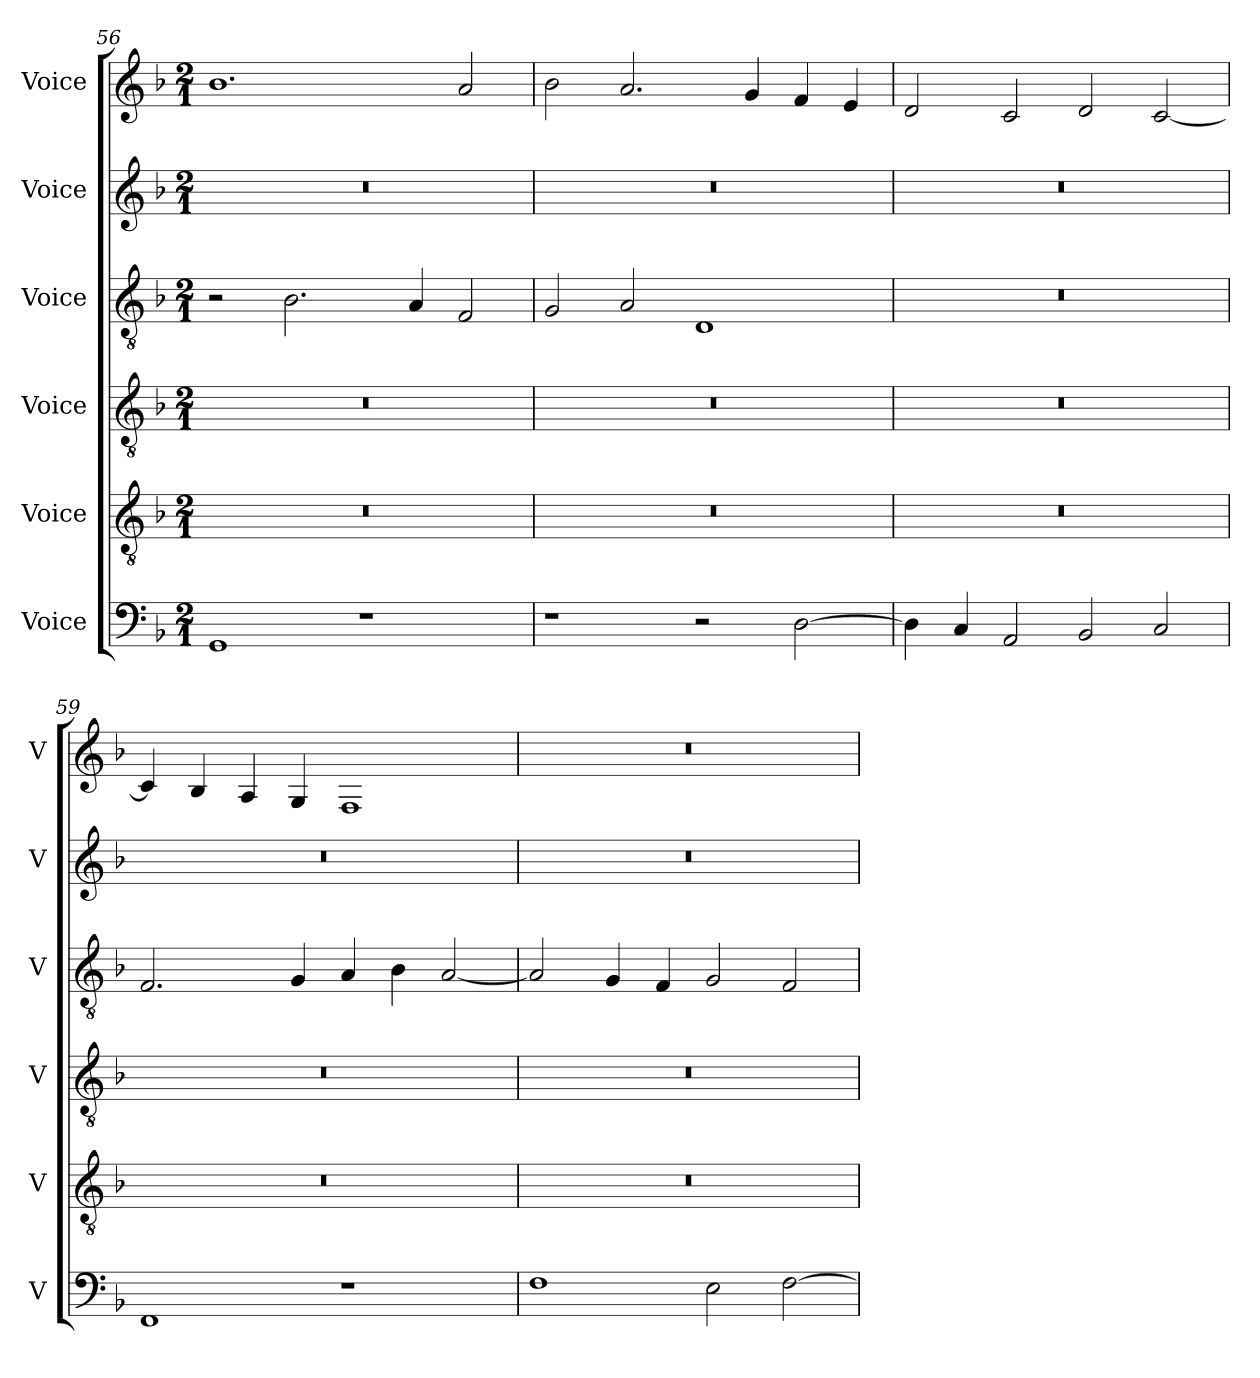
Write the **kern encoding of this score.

**kern	**kern	**kern	**kern	**kern	**kern
*part6	*part5	*part4	*part3	*part2	*part1
*staff6	*staff5	*staff4	*staff3	*staff2	*staff1
*I"Voice	*I"Voice	*I"Voice	*I"Voice	*I"Voice	*I"Voice
*I'V	*I'V	*I'V	*I'V	*I'V	*I'V
*clefF4	*clefGv2	*clefGv2	*clefGv2	*clefG2	*clefG2
*k[b-]	*k[b-]	*k[b-]	*k[b-]	*k[b-]	*k[b-]
*M2/1	*M2/1	*M2/1	*M2/1	*M2/1	*M2/1
=56	=56	=56	=56	=56	=56
1GG	0r	0r	2r	0r	1.b-
.	.	.	2.B-\	.	.
1r	.	.	.	.	.
.	.	.	4A/	.	.
.	.	.	2F/	.	2a/
=57	=57	=57	=57	=57	=57
1r	0r	0r	2G/	0r	2b-\
.	.	.	2A/	.	2.a/
2r	.	.	1D	.	.
.	.	.	.	.	4g/
[2D\	.	.	.	.	4f/
.	.	.	.	.	4e/
!!LO:LB:g=z
=58	=58	=58	=58	=58	=58
4D\]	0r	0r	0r	0r	2d/
4C/	.	.	.	.	.
2AA/	.	.	.	.	2c/
2BB-/	.	.	.	.	2d/
2C/	.	.	.	.	[2c/
=59	=59	=59	=59	=59	=59
1FF	0r	0r	2.F/	0r	4c/]
.	.	.	.	.	4B-/
.	.	.	.	.	4A/
.	.	.	4G/	.	4G/
1r	.	.	4A/	.	1F
.	.	.	4B-\	.	.
.	.	.	[2A/	.	.
=60	=60	=60	=60	=60	=60
1F	0r	0r	2A/]	0r	0r
.	.	.	4G/	.	.
.	.	.	4F/	.	.
2E\	.	.	2G/	.	.
[2F\	.	.	2F/	.	.
=	=	=	=	=	=
*-	*-	*-	*-	*-	*-
